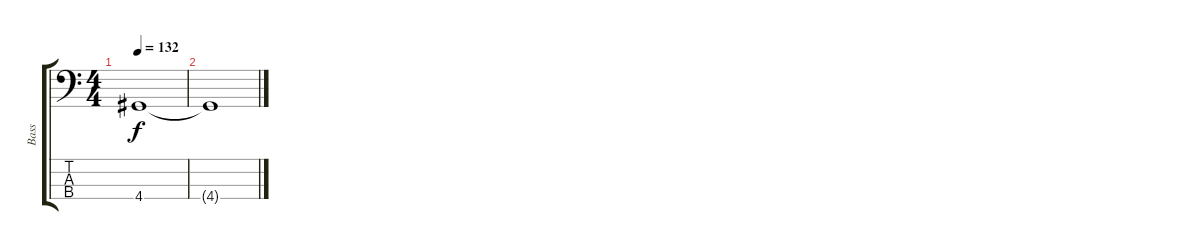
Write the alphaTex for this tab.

\track ("Bass" "Bass") {instrument slapbass2}
\staff {score tabs}
\tuning (G2 D2 A1 E1) {hide}
\ts (4 4)
\tempo 132
\clef f4
\ks c
4.4{t}.1{dy f} |
4.4{t}.1
